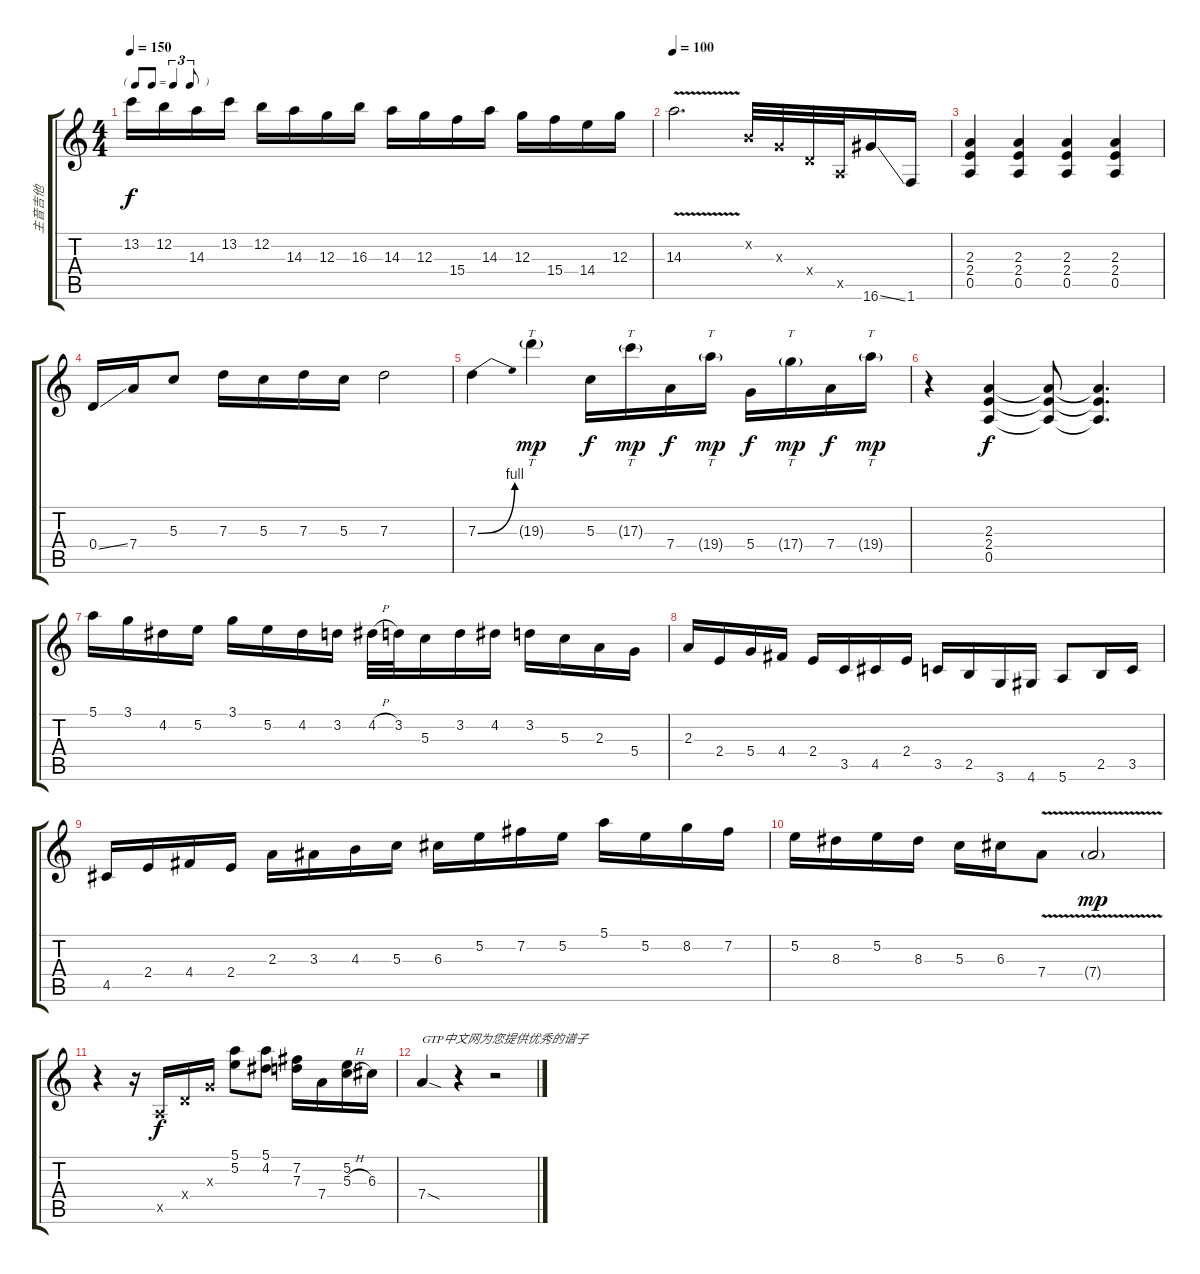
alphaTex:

\track ("主音吉他" "主音吉他") {instrument overdrivenguitar}
\staff {score tabs}
\tuning (E4 B3 G3 D3 A2 E2) {hide}
\ts (4 4)
\tf triplet8th
\tempo 150
\clef g2
\ks c
13.2.16{dy f} 12.2.16 14.3.16 13.2.16 12.2.16 14.3.16 12.3.16 16.3.16 14.3.16 12.3.16 15.4.16 14.3.16 12.3.16 15.4.16 14.4.16 12.3.16 |
\tempo 100
14.3{v}.2{d} 0.2{x}.32 0.3{x}.32 0.4{x}.32 0.5{x}.32 16.6{ss}.16 1.6.16 |
(2.3 2.4 0.5).4 (2.3 2.4 0.5).4 (2.3 2.4 0.5).4 (2.3 2.4 0.5).4 |
0.4{ss}.16 7.4.16 5.3.8 7.3.16 5.3.16 7.3.16 5.3.16 7.3.2 |
7.3{be (bend 0 0 60 4)}.4 19.3{g}.4{tt dy mp} 5.3.16{dy f} 17.3{g}.16{tt dy mp} 7.4.16{dy f} 19.4{g}.16{tt dy mp} 5.4.16{dy f} 17.4{g}.16{tt dy mp} 7.4.16{dy f} 19.4{g}.16{tt dy mp} |
r.4 (2.3 2.4 0.5).4{dy f} (2.3{t} 2.4{t} 0.5{t}).8 (2.3{t} 2.4{t} 0.5{t}).4{d} |
5.1.16 3.1.16 4.2.16 5.2.16 3.1.16 5.2.16 4.2.16 3.2.16 4.2{h}.32 3.2.32 5.3.16 3.2.16 4.2.16 3.2.16 5.3.16 2.3.16 5.4.16 |
2.3.16 2.4.16 5.4.16 4.4.16 2.4.16 3.5.16 4.5.16 2.4.16 3.5.16 2.5.16 3.6.16 4.6.16 5.6.8 2.5.16 3.5.16 |
4.5.16 2.4.16 4.4.16 2.4.16 2.3.16 3.3.16 4.3.16 5.3.16 6.3.16 5.2.16 7.2.16 5.2.16 5.1.16 5.2.16 8.2.16 7.2.16 |
5.2.16 8.3.16 5.2.16 8.3.16 5.3.16 6.3.16 7.4{v}.8 7.4{v g}.2{dy mp} |
r.4 r.16 0.5{x}.16{dy f} 0.4{x}.16 0.3{x}.16 (5.1 5.2).8 (5.1 4.2).8 (7.2 7.3).16 7.4.16 (5.2 5.3{h}).16 6.3.16 |
7.4{sod}.4{txt "GTP中文网为您提供优秀的谱子"} r.4 r.2
